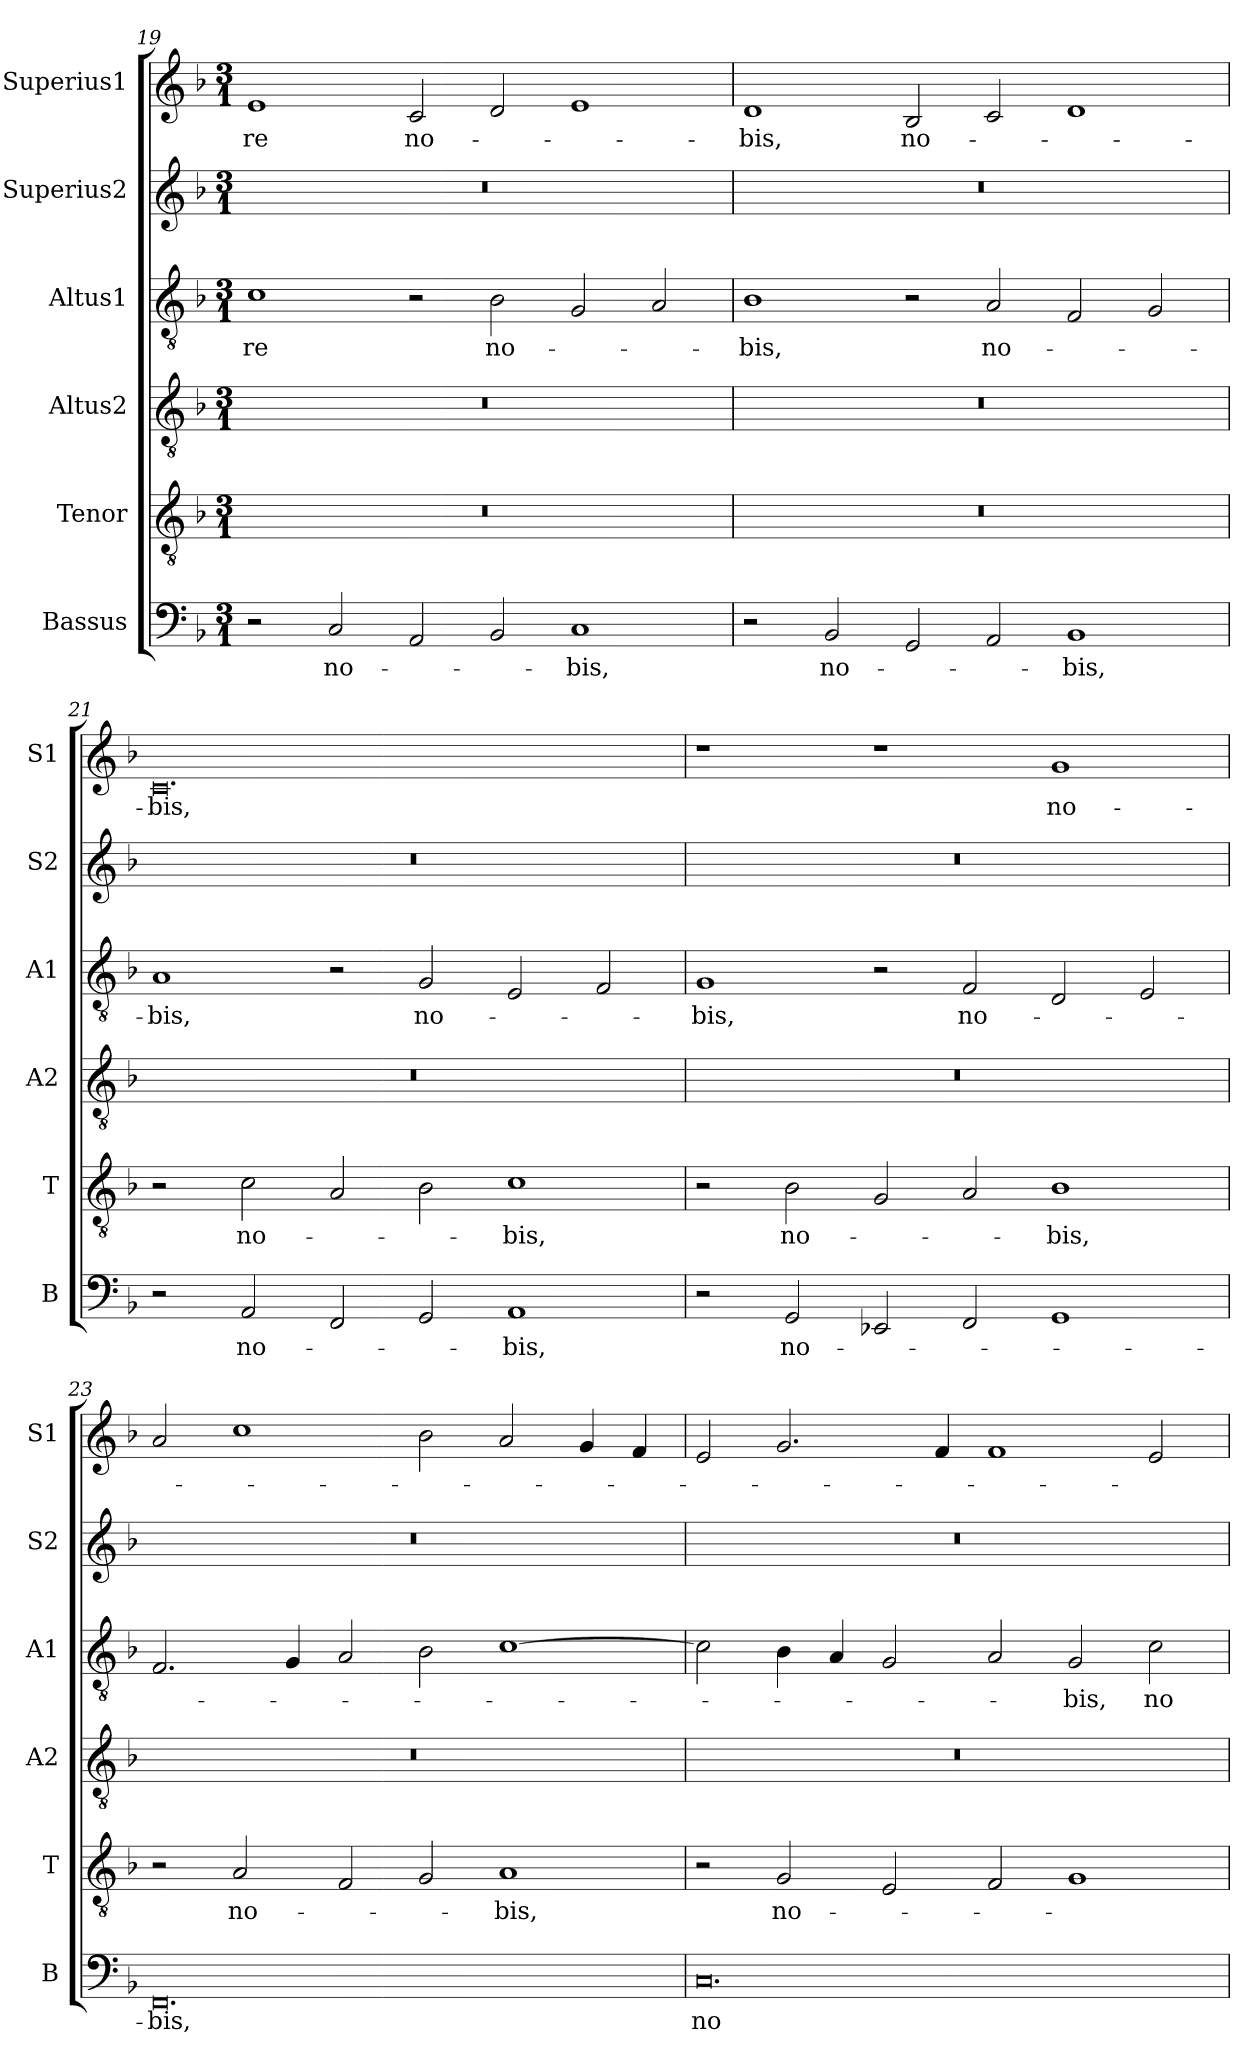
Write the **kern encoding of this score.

**kern	**text	**kern	**text	**kern	**kern	**text	**kern	**kern	**text
*part6	*part6	*part5	*part5	*part4	*part3	*part3	*part2	*part1	*part1
*staff6	*staff6	*staff5	*staff5	*staff4	*staff3	*staff3	*staff2	*staff1	*staff1
*I"Bassus	*	*I"Tenor	*	*I"Altus2	*I"Altus1	*	*I"Superius2	*I"Superius1	*
*I'B	*	*I'T	*	*I'A2	*I'A1	*	*I'S2	*I'S1	*
*clefF4	*	*clefGv2	*	*clefGv2	*clefGv2	*	*clefG2	*clefG2	*
*k[b-]	*	*k[b-]	*	*k[b-]	*k[b-]	*	*k[b-]	*k[b-]	*
*M3/1	*	*M3/1	*	*M3/1	*M3/1	*	*M3/1	*M3/1	*
=19	=19	=19	=19	=19	=19	=19	=19	=19	=19
2r	.	0.r	.	0.r	1c	-re	0.r	1e	-re
2C/	no-	.	.	.	.	.	.	.	.
2AA/	.	.	.	.	2r	.	.	2c/	no-
2BB-/	.	.	.	.	2B-\	no-	.	2d/	.
1C	-bis,	.	.	.	2G/	.	.	1e	.
.	.	.	.	.	2A/	.	.	.	.
=20	=20	=20	=20	=20	=20	=20	=20	=20	=20
2r	.	0.r	.	0.r	1B-	-bis,	0.r	1d	-bis,
2BB-/	no-	.	.	.	.	.	.	.	.
2GG/	.	.	.	.	2r	.	.	2B-/	no-
2AA/	.	.	.	.	2A/	no-	.	2c/	.
1BB-	-bis,	.	.	.	2F/	.	.	1d	.
.	.	.	.	.	2G/	.	.	.	.
=21	=21	=21	=21	=21	=21	=21	=21	=21	=21
2r	.	2r	.	0.r	1A	-bis,	0.r	0.c	-bis,
2AA/	no-	2c\	no-	.	.	.	.	.	.
2FF/	.	2A/	.	.	2r	.	.	.	.
2GG/	.	2B-\	.	.	2G/	no-	.	.	.
1AA	-bis,	1c	-bis,	.	2E/	.	.	.	.
.	.	.	.	.	2F/	.	.	.	.
=22	=22	=22	=22	=22	=22	=22	=22	=22	=22
2r	.	2r	.	0.r	1G	-bis,	0.r	1r	.
2GG/	no-	2B-\	no-	.	.	.	.	.	.
2EE-X/	.	2G/	.	.	2r	.	.	1r	.
2FF/	.	2A/	.	.	2F/	no-	.	.	.
1GG	.	1B-	-bis,	.	2D/	.	.	1g	no-
.	.	.	.	.	2E/	.	.	.	.
=23	=23	=23	=23	=23	=23	=23	=23	=23	=23
0.FF	-bis,	2r	.	0.r	2.F/	.	0.r	2a/	.
.	.	2A/	no-	.	.	.	.	1cc	.
.	.	.	.	.	4G/	.	.	.	.
.	.	2F/	.	.	2A/	.	.	.	.
.	.	2G/	.	.	2B-\	.	.	2b-\	.
.	.	1A	-bis,	.	[1c	.	.	2a/	.
.	.	.	.	.	.	.	.	4g/	.
.	.	.	.	.	.	.	.	4f/	.
=24	=24	=24	=24	=24	=24	=24	=24	=24	=24
0.C	no-	2r	.	0.r	2c\]	.	0.r	2e/	.
.	.	2G/	no-	.	4B-\	.	.	2.g/	.
.	.	.	.	.	4A/	.	.	.	.
.	.	2E/	.	.	2G/	.	.	.	.
.	.	.	.	.	.	.	.	4f/	.
.	.	2F/	.	.	2A/	.	.	1f	.
.	.	1G	.	.	2G/	-bis,	.	.	.
.	.	.	.	.	2c\	no-	.	2e/	.
=	=	=	=	=	=	=	=	=	=
*-	*-	*-	*-	*-	*-	*-	*-	*-	*-
